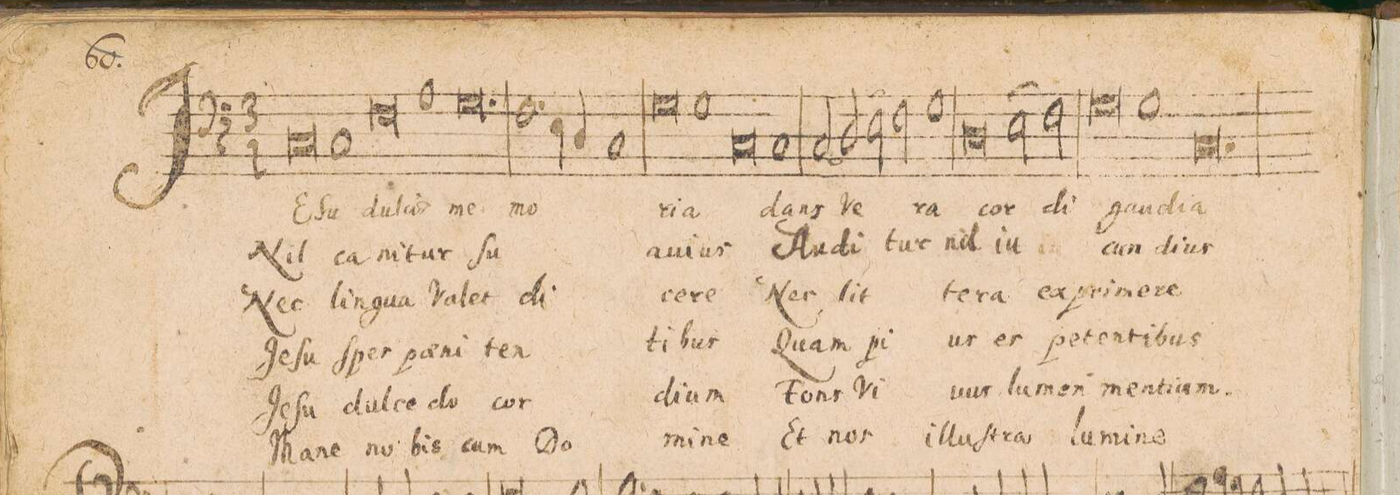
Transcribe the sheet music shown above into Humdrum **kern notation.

**kern	**text	**text	**text	**text	**text	**text
*I"[BASSVS.]	*	*	*	*	*	*
*clefF4	*	*	*	*	*	*
*k[]	*	*	*	*	*	*
*M3/1	*	*	*	*	*	*
0C	JE-	Nil	Nec	Je-	Je-	Ma-
1C	-Su	ca-	lin-	-ſu	-ſu	-ne
=2-	=2-	=2-	=2-	=2-	=2-	=2-
0F	dul-	-ni-	-gua	ſpes	dul-	no-
1A	-cis	-tur	Va-	pae-	-ce-	-bis-
=3-	=3-	=3-	=3-	=3-	=3-	=3-
0.G	me-	ſu-	-let	-ni-	-do	-cum
=4-	=4-	=4-	=4-	=4-	=4-	=4-
1.F	-mo-	-a-	di-	-ten-	cor-	Do-
4E\	.	.	.	.	.	.
4D/	.	.	.	.	.	.
1C	.	.	.	.	.	.
=5-	=5-	=5-	=5-	=5-	=5-	=5-
0G	.	.	.	.	.	.
1G	-ri-	-ui-	-ce-	-ti-	-di-	-mi-
=6-	=6-	=6-	=6-	=6-	=6-	=6-
0C	-a	-us	-re	-bus	-um	-ne
1C	dans	Au-	Nec	Quam	Fons	Et
=7-	=7-	=7-	=7-	=7-	=7-	=7-
(2C/	Ve-	-di-	lit-	pi-	Vi-	nos
2D/)	.	.	.	.	.	.
*2\right	*	*	*	*	*	*
(2E\	.	.	.	.	.	.
2F\)	.	.	.	.	.	.
1G	-ra	-tur	-te-	-us	-vus	il-
=8-	=8-	=8-	=8-	=8-	=8-	=8-
0D	cor-	nil	-ra	es	lu-	-lu-
(2E\	-di-	iu-	ex-	pe-	-men	-ſtra
2F\)	.	.	.	.	.	.
=9-	=9-	=9-	=9-	=9-	=9-	=9-
0G	-gau-	-cun-	-pri-	-ten-	men-	lu-
1G	-di-	-di-	-me-	-ti-	-ti-	-mi-
=10-	=10-	=10-	=10-	=10-	=10-	=10-
0.C	-a	-us	-re	-bus	-um.	-ne
=11-	=11-	=11-	=11-	=11-	=11-	=11-
*-	*-	*-	*-	*-	*-	*-
